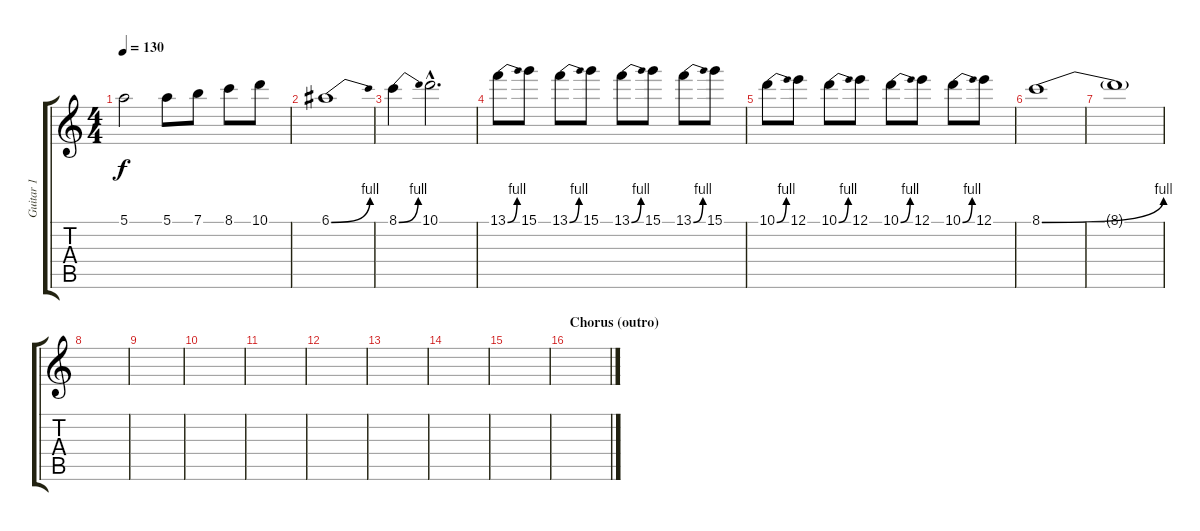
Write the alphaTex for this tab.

\track ("Guitar 1" "Guitar 1") {instrument electricguitarclean}
\staff {score tabs}
\tuning (E4 B3 G3 D3 A2 E2) {hide}
\ts (4 4)
\tempo 130
\clef g2
\ks c
5.1.2{dy f} 5.1.8 7.1.8 8.1.8 10.1.8 |
6.1{be (bend 0 0 60 4)}.1 |
8.1{be (bend 0 0 60 4)}.4 10.1{hac}.2{d} |
13.1{be (bend 0 0 60 4)}.8 15.1.8 13.1{be (bend 0 0 60 4)}.8 15.1.8 13.1{be (bend 0 0 60 4)}.8 15.1.8 13.1{be (bend 0 0 60 4)}.8 15.1.8 |
10.1{be (bend 0 0 60 4)}.8 12.1.8 10.1{be (bend 0 0 60 4)}.8 12.1.8 10.1{be (bend 0 0 60 4)}.8 12.1.8 10.1{be (bend 0 0 60 4)}.8 12.1.8 |
8.1{be (bend 0 0 60 4)}.1 |
8.1{t}.1 |
|
|
|
|
|
|
|
|
\section ("" "Chorus (outro)")
